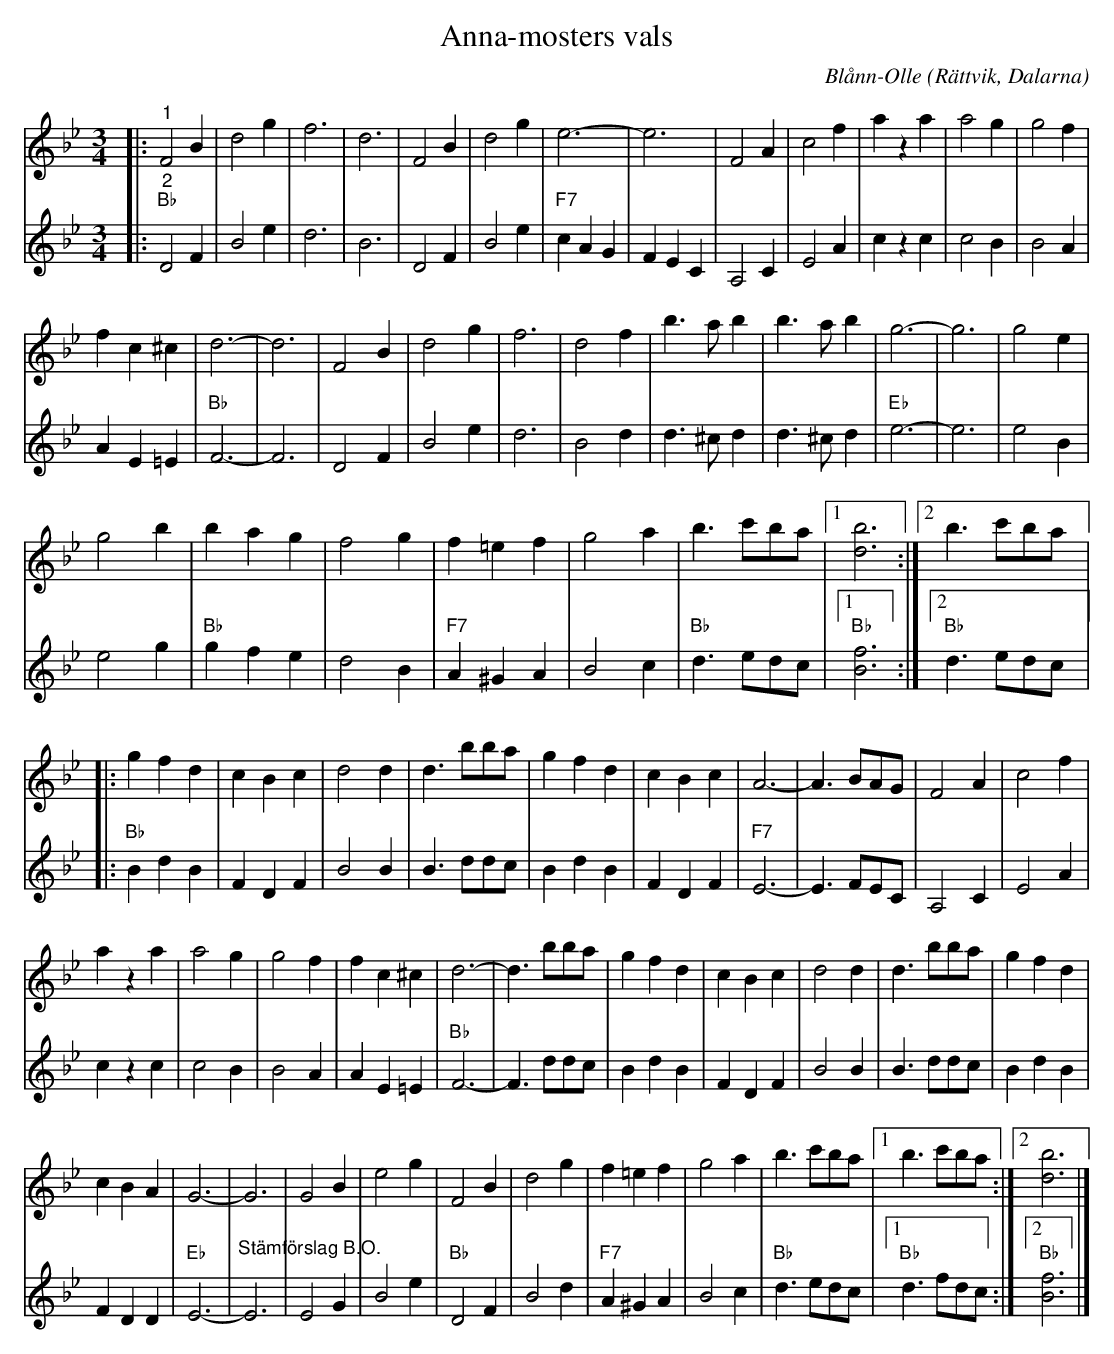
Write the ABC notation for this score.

X:1
T:Anna-mosters vals
C:Blånn-Olle
O:Rättvik, Dalarna
L:1/4
M:3/4
K:Bb
V:1
|:"^1" F2 B | d2 g | f3 | d3 | F2 B | d2 g | e3- | e3 | F2 A | c2 f | a z a | a2 g | g2 f |
f c ^c | d3- | d3 | F2 B | d2 g | f3 | d2 f | b3/2 a/ b | b3/2 a/ b | g3- | g3 | g2 e |
g2 b | b a g | f2 g | f =e f | g2 a | b3/2 c'/b/a/ |1 [db]3 :|2 b3/2 c'/b/a/ |:
 g f d | c B c | d2 d | d3/2 b/b/a/ | g f d | c B c | A3- | A3/2 B/A/G/ | F2 A | c2 f |
a z a | a2 g | g2 f | f c ^c | d3- | d3/2 b/b/a/ | g f d | c B c | d2 d | d3/2 b/b/a/ | g f d |
 c B A | G3- | G3 | G2 B | e2 g | F2 B | d2 g | f =e f | g2 a | b3/2 c'/b/a/ |1 b3/2 c'/b/a/ :|2 [db]3 |]
V:2
|:"^2""Bb" D2 F | B2 e | d3 | B3 | D2 F | B2 e |"F7" c A G | F E C | A,2 C | E2 A | c z c | c2 B |
B2 A | A E =E |"Bb" F3- | F3 | D2 F | B2 e | d3 | B2 d | d3/2 ^c/ d | d3/2 ^c/ d | "Eb"e3- | e3 |
e2 B | e2 g | "Bb" g f e | d2 B | "F7" A ^G A | B2 c | "Bb" d3/2 e/d/c/ |1 "Bb" [Bf]3 :|2 "Bb" d3/2 e/d/c/ |:
"Bb" B d B | F D F | B2 B | B3/2 d/d/c/ | B d B | F D F | "F7" E3- | E3/2 F/E/C/ | A,2 C | E2 A |
c z c | c2 B | B2 A | A E =E |"Bb" F3- | F3/2 d/d/c/ | B d B | F D F | B2 B | B3/2 d/d/c/ |
B d B | F D D | "Eb" E3- |"^Stämförslag B.O."  E3 | E2 G | B2 e |"Bb" D2 F | B2 d | "F7" A ^G A | B2 c | "Bb" d3/2 e/d/c/ |1 "Bb" d3/2 f/d/c/ :|2 "Bb" [Bf]3 |]
